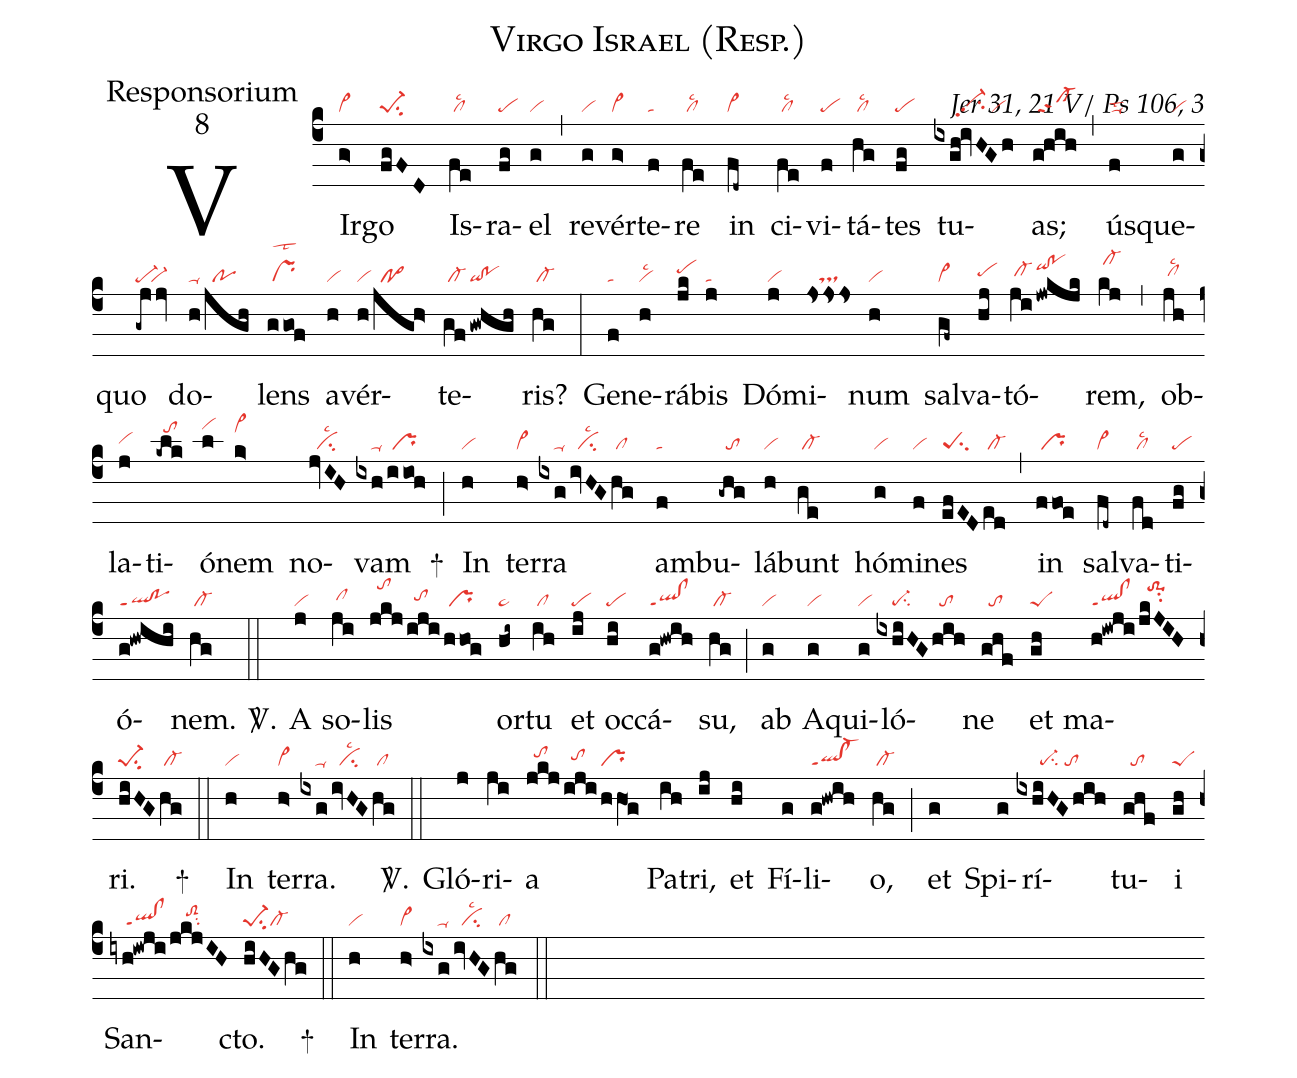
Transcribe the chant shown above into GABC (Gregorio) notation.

name:Virgo Israel (Resp.);
office-part:Responsorium;
mode:8;
commentary:Jer 31, 21 V/ Ps 106, 3;
nabc-lines:1;
%%
(c4)
VIr(g>|vi>)go(fgFD|pe-1su2) Is(fe|/cllsc2)ra(fg|pe)el(g|vi) (,)
re(g|vi)vér(g>|vi>)te(f|ta)re(fe|/cllsc2) in(fd~|cl~) ci(fe|/cllsc2)vi(f|pe)tá(hg|/cllsc2)tes(fg|pe) tu(ixgh!ivHGh|//////vi-hhpp2su2/vi)as;(g!hih|/sf-) (,)
ús(f|ta-lst2)que(g|vi)quo(-gjjv|pe-``vi-) do(h|ta-|/jgh|//po)lens(ggof|/prlst2) a(h|vi)vér(h|vi|/jgh>|//po>)te(gf|/cl-|!gwhgh|qi!po)ris?(hg|/cl-) (:)
Ge(f|ta)ne(h|vilsc2)rá(jk|pehi)bis(j|ta) Dó(j|vi)mi(jsss|///ts)num(h|vi) sal(gf~|cl~)va(hj|pehh)tó(ji|/cl-hh|!jwkjk|qihj!pohj)rem,(kj|/cl-hl) (,)
ob(jh|/clhhlsc2)la(j|vihh)ti(-klk|//tohl)ó(l|vihm)nem(k>|vi>hl) no(jvIH|//cilsc2)vam(ixh|////ta-|/iioh|/pr) +(;)
In(h|vi) ter(h>|vi>)ra(ixg|////ta-|/ivHG|//cilsc2|hg|/cl) am(f|ta)bu(-ghg|//to)lá(h|vi)bunt(ge|/cl-) hó(g|vi)mi(f|vi)nes(efED|peSsu2|ed|/cl-) (,)
in(ffoe|/pr) sal(fd~|cl~)va(fd|/cllsc2)ti(fg|pe)ó(g!hwihi|ql!poppt1)nem.(hg|/cl-) <sp>V/</sp>.(::)
A(j|vi) so(ji|/clhh)lis(jkj|//tohl|/iji|//tohh|/hhog|/pr)  or(hi~|pe~)tu(ih|/cl) et(ij|pe) oc(hi|pe)cá(g!hwih|ql!clppt1)su,(hg|/cl-) (;)
ab(g|vi) A(g|vi)qui(g|vi)ló(ixhiHG|////pe-su2|/hih|//to)ne(ghf|//to) et(gh|peS) ma(h!iwji|ql!clppt1|/jkJIH|//to-1hksu2)ri.(hiHG|pe-1su2|hg|/cl-) +(::)
In(h|vi) ter(h>|vi>)ra.(ixg|////ta-|/ivHG|//cilsc2|hg|/cl) <sp>V/</sp>.(::)
Gló(j)ri(ji)a(jkj|//tohi|/iji|//tohh|/hhO1g|pr) Pa(ih)tri,(ij) et(hi) Fí(g)li(g!hwih|ql!cl-ppt1)o,(hg|/cl-) (;)
et(g) Spi(g)rí(ixhiHGhih|//////pe-su2/to)tu(ghf|//to)i(gh|peS) San(iyh!iwji|////ql!clppt1|/jkjIH|////toS2hisu2)cto.(hiHGhg|pe-1su2cl-) +(::)
In(h|vi) ter(h>|vi>)ra.(ixg|////ta-|/ivHG|//cilsc2|hg|/cl) (::)
